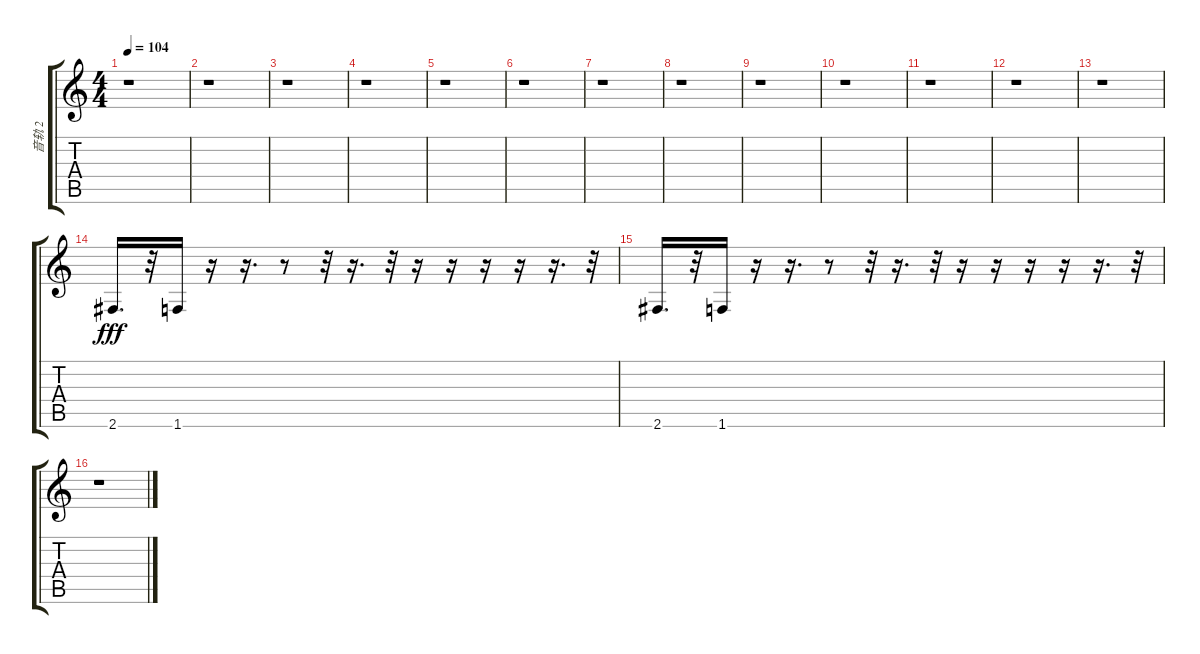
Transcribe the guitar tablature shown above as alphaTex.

\track ("音轨 2" "音轨 2") {instrument electricbassfinger}
\staff {score tabs}
\tuning (E4 B3 G3 D3 A2 E2) {hide}
\ts (4 4)
\tempo 104
\clef g2
\ks c
r.1{dy fff} |
r.1 |
r.1 |
r.1 |
r.1 |
r.1 |
r.1 |
r.1 |
r.1 |
r.1 |
r.1 |
r.1 |
r.1 |
2.6.16{d} r.32 1.6.16 r.16 r.16{d} r.8 r.32 r.16{d} r.32 r.16 r.16 r.16 r.16 r.16{d} r.32 |
2.6.16{d} r.32 1.6.16 r.16 r.16{d} r.8 r.32 r.16{d} r.32 r.16 r.16 r.16 r.16 r.16{d} r.32 |
r.1
